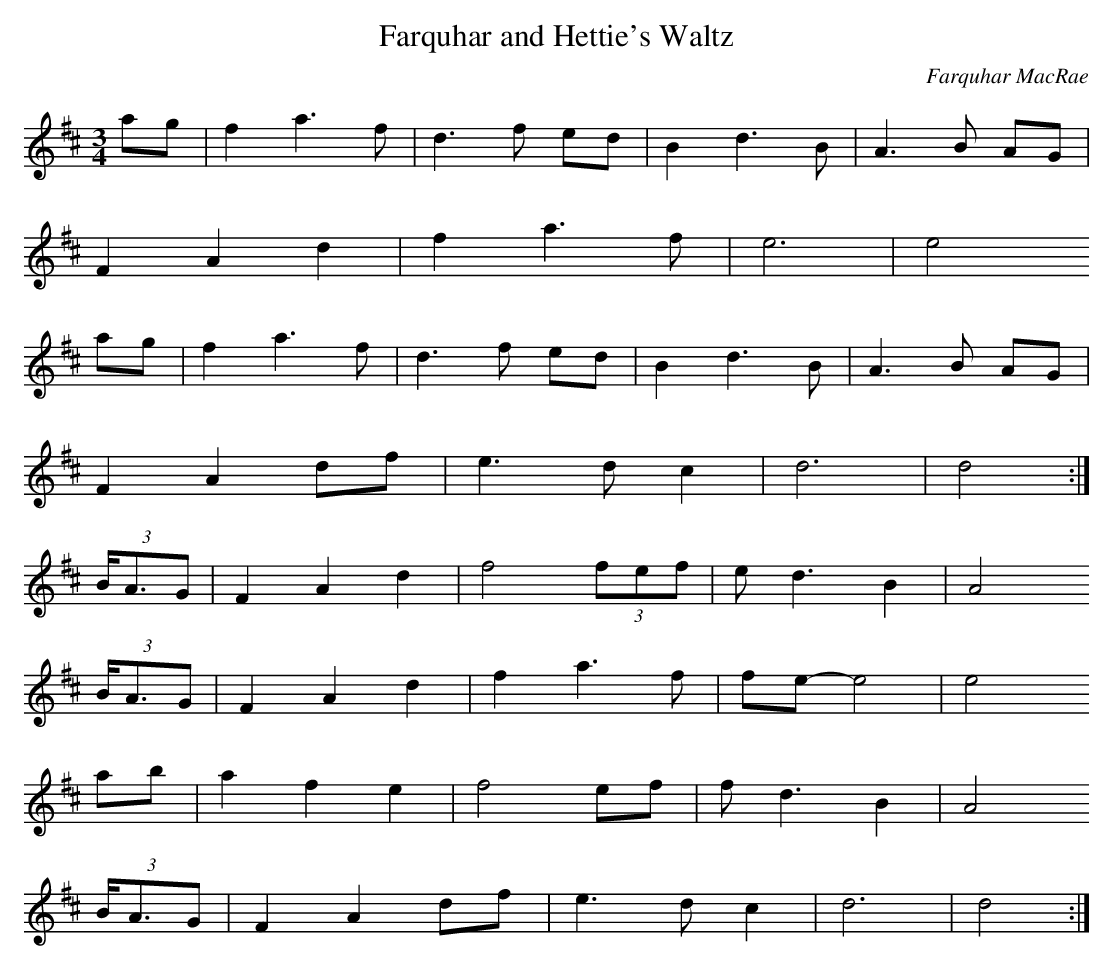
X:1
T:Farquhar and Hettie's Waltz
C:Farquhar MacRae
L:1/8
M:3/4
K:D
ag | f2 a3  f | d3  f ed | B2 d3 B | A3 B AG |
     F2 A2 d2 | f2 a3  f | e6      | e4
ag | f2 a3  f | d3  f ed | B2 d3 B | A3 B AG |
     F2 A2 df | e3  d c2 | d6      | d4     :|
(3B<AG | F2 A2 d2 | f4 (3fef | e d3 B2 | A4
(3B<AG | F2 A2 d2 | f2 a3  f | fe- e4  | e4
ab     | a2 f2 e2 | f4    ef | f d3 B2 | A4
(3B<AG | F2 A2 df | e3  d c2 | d6      | d4 :|]
